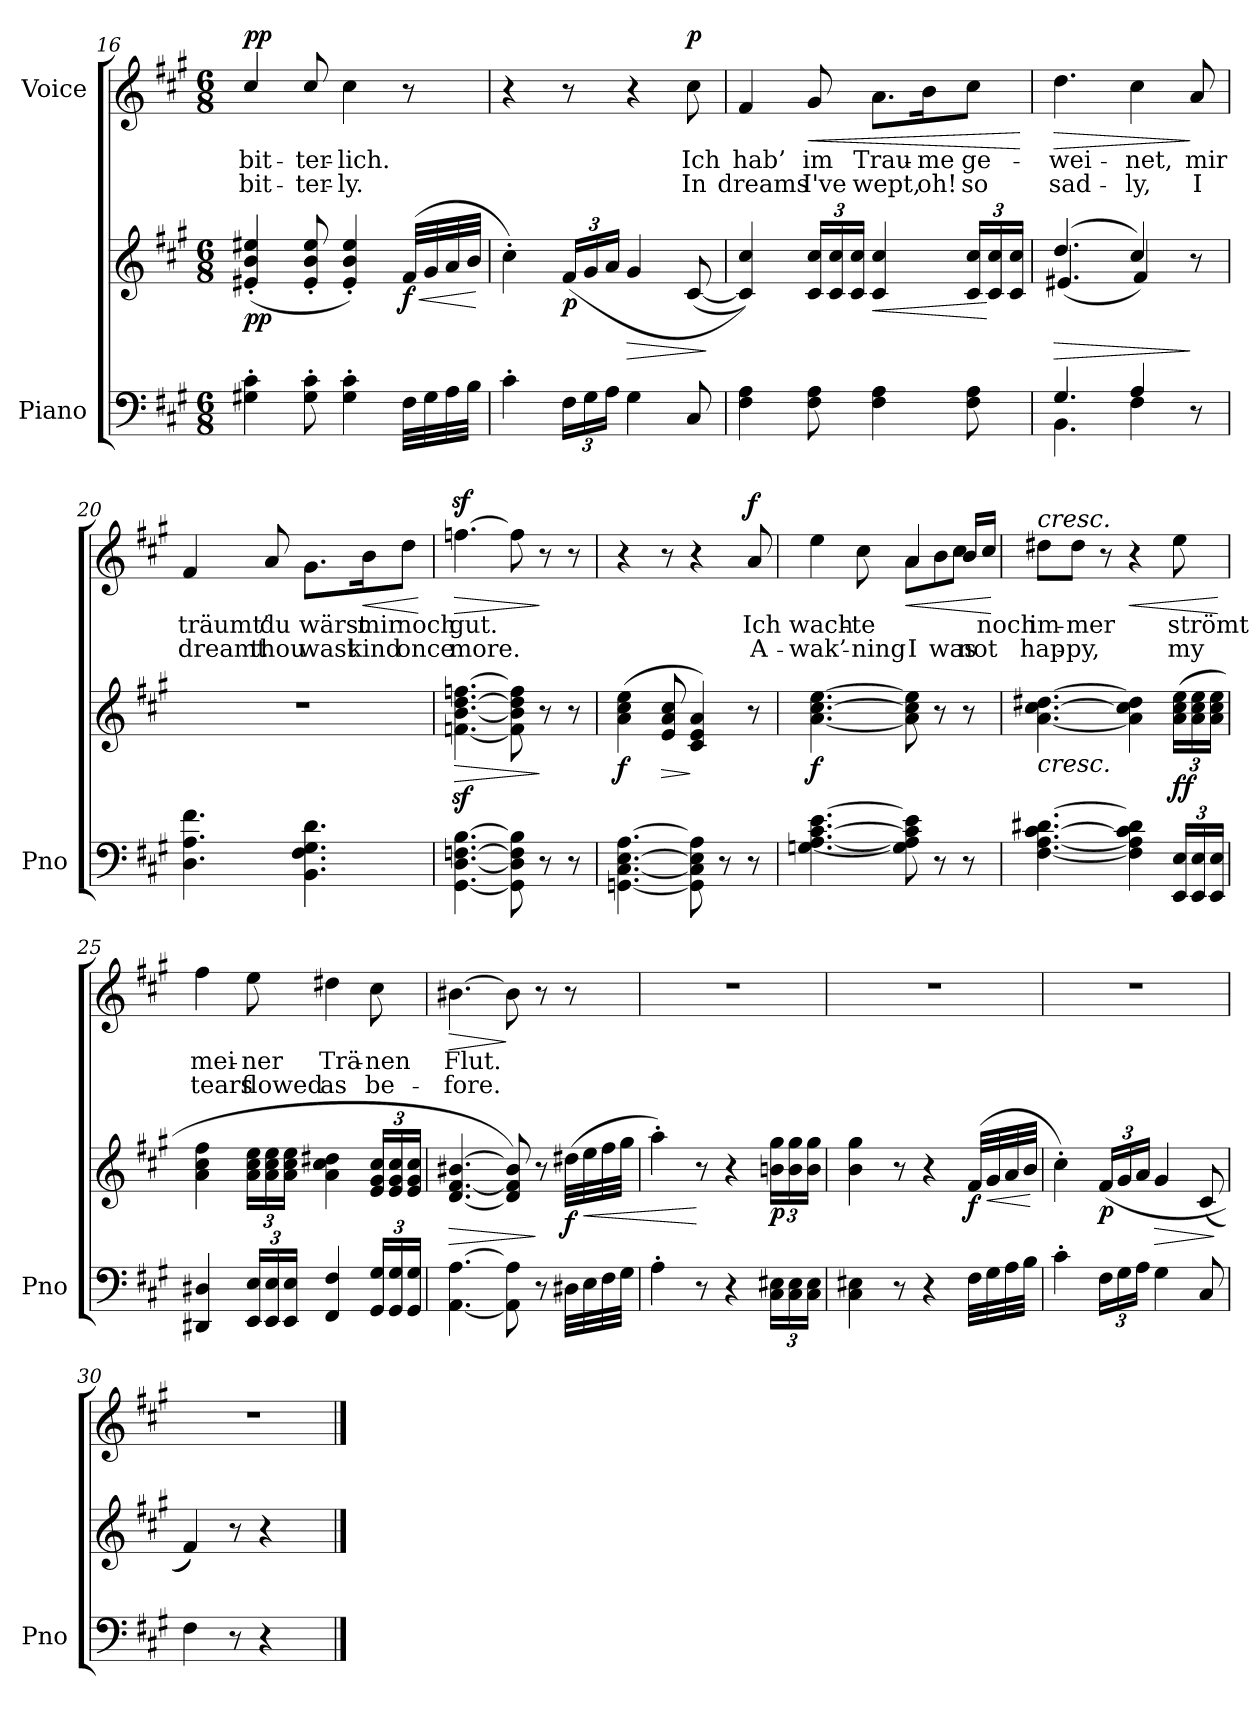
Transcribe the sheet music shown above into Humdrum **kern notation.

**kern	**kern	**dynam	**kern	**text	**text	**dynam
*part2	*part2	*part2	*part1	*part1	*part1	*part1
*staff3	*staff2	*staff2/3	*staff1	*staff1	*staff1	*staff1
*I"Piano	*	*	*I"Voice	*	*	*
*I'Pno	*	*	*	*	*	*
!!LO:LB:g=z
*clefF4	*clefG2	*	*clefG2	*	*	*
*k[f#c#g#]	*k[f#c#g#]	*	*k[f#c#g#]	*	*	*
*M6/8	*M6/8	*	*M6/8	*	*	*
=16	=16	=16	=16	=16	=16	=16
!	!	!LO:DY:b	!	!LO:LY:b	!LO:LY:b	!LO:DY:a
4G#X\' 4c#\'	(>4e#X/'> 4b/'> 4ee#X/'>	pp	4cc#/	bit-	bit-	pp
!	!	!	!	!LO:LY:b	!LO:LY:b	!
8G#\' 8c#\'	8e#/'> 8b/'> 8ee#/'>	.	8cc#/	-ter-	-ter-	.
!	!	!	!	!LO:LY:b	!LO:LY:b	!
4G#\' 4c#\'	4e#/'> 4b/'> 4ee#/'>)	.	4cc#\	-lich.	-ly.	.
!	!	!LO:HP:b	!	!	!	!
!	!	!LO:DY:n=1:b	!	!	!	!
32F#\LLL	(>32f#/LLL	< f	8r	.	.	.
32G#\	32g#/	.	.	.	.	.
32A\	32a/	.	.	.	.	.
32B\JJJ	32b/JJJ	.	.	.	.	.
.	.	[	.	.	.	.
=17	=17	=17	=17	=17	=17	=17
4c#'\	4cc#'\)	.	4r	.	.	.
!	!	!LO:DY:b	!	!	!	!
24F#\LL	(>24f#/LL	p	8r	.	.	.
24G#\	24g#/	.	.	.	.	.
24A\JJ	24a/JJ	.	.	.	.	.
!	!	!LO:HP:b	!	!	!	!
4G#\	4g#/	>	4r	.	.	.
!	!	!	!	!LO:LY:b	!LO:LY:b	!LO:DY:a
8C#/	([8c#/	.	8cc#\	Ich	In	p
.	.	]	.	.	.	.
=18	=18	=18	=18	=18	=18	=18
!	!	!	!	!LO:LY:b	!LO:LY:b	!
4F#\ 4A\	4c#/] 4cc#/))	.	4f#/	hab’	dreams	.
!	!	!	!	!LO:LY:b	!LO:LY:b	!LO:HP:b
8F#\ 8A\	24c#/ 24cc#/LL	.	8g#/	im	I've	<
.	24c#/ 24cc#/	.	.	.	.	.
.	24c#/ 24cc#/JJ	.	.	.	.	.
!	!	!LO:HP:b	!	!LO:LY:b	!LO:LY:b	!
4F#\ 4A\	4c#/ 4cc#/	<	8.a\L	Trau-	wept,	.
!	!	!	!	!LO:LY:b	!LO:LY:b	!
.	.	.	16b\K	-me	oh!	.
!	!	!	!	!LO:LY:b	!LO:LY:b	!
8F#\ 8A\	24c#/ 24cc#/LL	.	8cc#\J	ge-	so	.
.	24c#/ 24cc#/	[	.	.	.	.
.	24c#/ 24cc#/JJ	.	.	.	.	.
.	.	.	.	.	.	[
=19	=19	=19	=19	=19	=19	=19
*^	*	*	*	*	*	*
!	!	!	!LO:HP:b	!	!LO:LY:b	!LO:LY:b	!LO:HP:b
*	*	*^	*	*	*	*	*
4.G#/	4.BB\	(4.dd/	(<4.e#X/	>	4.dd\	-wei-	sad-	>
!	!	!	!	!	!	!LO:LY:b	!LO:LY:b	!
4A/	4F#\	4cc#/)	4f#/)	.	4cc#\	-net,	-ly,	.
!	!	!	!	!	!	!LO:LY:b	!LO:LY:b	!
8r	8ryy	8r	8ryy	]	8a/	mir	I	]
!!LO:LB:g=z
=20	=20	=20	=20	=20	=20	=20	=20	=20
!	!	!	!	!	!	!LO:LY:b	!LO:LY:b	!
*v	*v	*	*	*	*	*	*	*
*	*v	*v	*	*	*	*	*
4.D\ 4.A\ 4.f#\	2.r	.	4f#/	träumt’	dreamt	.
!	!	!	!	!LO:LY:b	!LO:LY:b	!
.	.	.	8a/	du	thou	.
!	!	!	!	!LO:LY:b	!LO:LY:b	!
4.BB\ 4.F#\ 4.G#\ 4.d\	.	.	8.g#\L	wärst	wast	.
!	!	!	!	!LO:LY:b	!LO:LY:b	!LO:HP:b
.	.	.	16b\K	mir	kind	<
!	!	!	!	!LO:LY:b	!LO:LY:b	!
.	.	.	8dd\J	noch	once	.
.	.	.	.	.	.	[
=21	=21	=21	=21	=21	=21	=21
!	!	!LO:HP:b	!	!LO:LY:b	!LO:LY:b	!LO:HP:b
[4.GG#\ [<4.D\ [4.Fn\ [4.B\	[4.fn\z< [<4.b\z< [4.dd\z< [4.ffn\z<	>	[4.ffnz>\	gut.	more.	>
8GG#\] 8D\] 8F\] 8B\]	8f\] 8b\] 8dd\] 8ff\]	.	8ff\]	.	.	.
8r	8r	]	8r	.	.	]
8r	8r	.	8r	.	.	.
=22	=22	=22	=22	=22	=22	=22
!	!	!LO:DY:b	!	!	!	!
[4.GGn\ [>4.C#\ [4.E\ [4.A\	(4a\ 4cc#\ 4ee\	f	4r	.	.	.
!	!	!LO:HP:b	!	!	!	!
.	8e/ 8a/ 8cc#/	>	8r	.	.	.
8GG\] 8C#\] 8E\] 8A\]	4c#/ 4e/ 4a/)	]	4r	.	.	.
8r	.	.	.	.	.	.
!	!	!	!	!LO:LY:b	!LO:LY:b	!LO:DY:a
8r	8r	.	8a/	Ich	A-	f
=23	=23	=23	=23	=23	=23	=23
!	!	!LO:DY:b	!	!LO:LY:b	!LO:LY:b	!
*	*	*	*^	*	*	*
[4.Gn\ [4.A\ [4.c#\ [4.e\	[4.a\ [4.cc#\ [4.ee\	f	4ee\	4ryy	wach-	-wak’-	.
!	!	!	!	!	!LO:LY:b	!LO:LY:b	!
.	.	.	8cc#\	8ryy	-te	-ning	.
!	!	!	!	!	!LO:LY:b	!	!LO:HP:b
!	!	!	!	!	!	!LO:LY:b	!
8G\] 8A\] 8c#\] 8e\]	8a\] 8cc#\] 8ee\]	.	4a/	8a\L	.	I	<
!	!	!	!	!	!	!LO:LY:b	!
8r	8r	.	.	8b\	.	was	.
!	!	!	!	!	!LO:LY:b	!	!
!	!	!	!	!	!	!LO:LY:b	!
8r	8r	.	16b/LL	8cc#\J	.	not	.
!	!	!	!	!	!LO:LY:b	!	!
.	.	.	16cc#/JJ	.	noch	.	.
*	*	*	*v	*v	*	*	*
.	.	.	.	.	.	[
!!LO:LB:g=z
=24	=24	=24	=24	=24	=24	=24
!	!	!	!LO:TX:a:i:t=cresc.	!	!	!
!	!LO:TX:b:i:t=cresc.	!	!	!	!	!
!	!	!	!	!LO:LY:b	!LO:LY:b	!
[4.F#\ [4.A\ [4.c#\ [4.d#X\	[4.a\ [>4.cc#\ [4.dd#X\	.	8dd#X\L	im-	hap-	.
!	!	!	!	!LO:LY:b	!LO:LY:b	!
.	.	.	8dd#\J	-mer	-py,	.
.	.	.	8r	.	.	.
!	!	!	!	!	!	!LO:HP:b
4F#\] 4A\] 4c#\] 4d#\]	4a\] 4cc#\] 4dd#\]	.	4r	.	.	<
!	!	!LO:DY:b	!	!LO:LY:b	!LO:LY:b	!
24EE/ 24E/LL	(24a\ 24cc#\ 24ee\LL	ff	8ee\	strömt	my	.
24EE/ 24E/	24a\ 24cc#\ 24ee\	.	.	.	.	.
24EE/ 24E/JJ	24a\ 24cc#\ 24ee\JJ	.	.	.	.	.
.	.	.	.	.	.	[
!!LO:PB:g=z
=25	=25	=25	=25	=25	=25	=25
!	!	!	!	!LO:LY:b	!LO:LY:b	!
4DD#X/ 4D#X/	4a\ 4cc#\ 4ff#\	.	4ff#\	mei-	tears	.
!	!	!	!	!LO:LY:b	!LO:LY:b	!
24EE/ 24E/LL	24a\ 24cc#\ 24ee\LL	.	8ee\	-ner	flowed	.
24EE/ 24E/	24a\ 24cc#\ 24ee\	.	.	.	.	.
24EE/ 24E/JJ	24a\ 24cc#\ 24ee\JJ	.	.	.	.	.
!	!	!	!	!LO:LY:b	!LO:LY:b	!
4FF#/ 4F#/	4a\ 4cc#\ 4dd#X\	.	4dd#X\	Trä-	as	.
!	!	!	!	!LO:LY:b	!LO:LY:b	!
24GG#/ 24G#/LL	24e/ 24g#/ 24cc#/LL	.	8cc#\	-nen	be-	.
24GG#/ 24G#/	24e/ 24g#/ 24cc#/	.	.	.	.	.
24GG#/ 24G#/JJ	24e/ 24g#/ 24cc#/JJ	.	.	.	.	.
=26	=26	=26	=26	=26	=26	=26
!	!	!LO:HP:b	!	!LO:LY:b	!LO:LY:b	!LO:HP:b
[4.AA\ [4.A\	[4.d/ [>4.f#/ [4.b#X/	>	[4.b#X\	Flut.	-fore.	>
8AA\] 8A\]	8d/] 8f#/] 8b#/])	.	8b#\]	.	.	]
8r	8r	]	8r	.	.	.
!	!	!LO:DY:b	!	!	!	!
32D#X\LLL	(32dd#X\LLL	f	8r	.	.	.
!	!	!LO:HP:b	!	!	!	!
32E\	32ee\	<	.	.	.	.
32F#\	32ff#\	.	.	.	.	.
32G#\JJJ	32gg#\JJJ	.	.	.	.	.
=27	=27	=27	=27	=27	=27	=27
4A'\	4aa'\)	.	2.r	.	.	.
8r	8r	[	.	.	.	.
4r	4r	.	.	.	.	.
!	!	!LO:DY:b	!	!	!	!
24C#\ 24E#X\LL	24bn\ 24gg#\LL	p	.	.	.	.
24C#\ 24E#\	24b\ 24gg#\	.	.	.	.	.
24C#\ 24E#\JJ	24b\ 24gg#\JJ	.	.	.	.	.
=28	=28	=28	=28	=28	=28	=28
4C#\ 4E#X\	4b\ 4gg#\	.	2.r	.	.	.
8r	8r	.	.	.	.	.
4r	4r	.	.	.	.	.
!	!	!LO:DY:b	!	!	!	!
32F#\LLL	(>32f#/LLL	f	.	.	.	.
!	!	!LO:HP:b	!	!	!	!
32G#\	32g#/	<	.	.	.	.
32A\	32a/	.	.	.	.	.
32B\JJJ	32b/JJJ	.	.	.	.	.
.	.	[	.	.	.	.
!!LO:LB:g=z
=29	=29	=29	=29	=29	=29	=29
4c#'\	4cc#'\)	.	2.r	.	.	.
!	!	!LO:DY:b	!	!	!	!
24F#\LL	(>24f#/LL	p	.	.	.	.
24G#\	24g#/	.	.	.	.	.
24A\JJ	24a/JJ	.	.	.	.	.
!	!	!LO:HP:b	!	!	!	!
4G#\	4g#/	>	.	.	.	.
8C#/	(8c#/	.	.	.	.	.
.	.	]	.	.	.	.
=30	=30	=30	=30	=30	=30	=30
4F#\	4f#/))	.	2.r	.	.	.
8r	8r	.	.	.	.	.
4r	4r	.	.	.	.	.
8ryy	8ryy	.	.	.	.	.
==	==	==	==	==	==	==
*-	*-	*-	*-	*-	*-	*-
